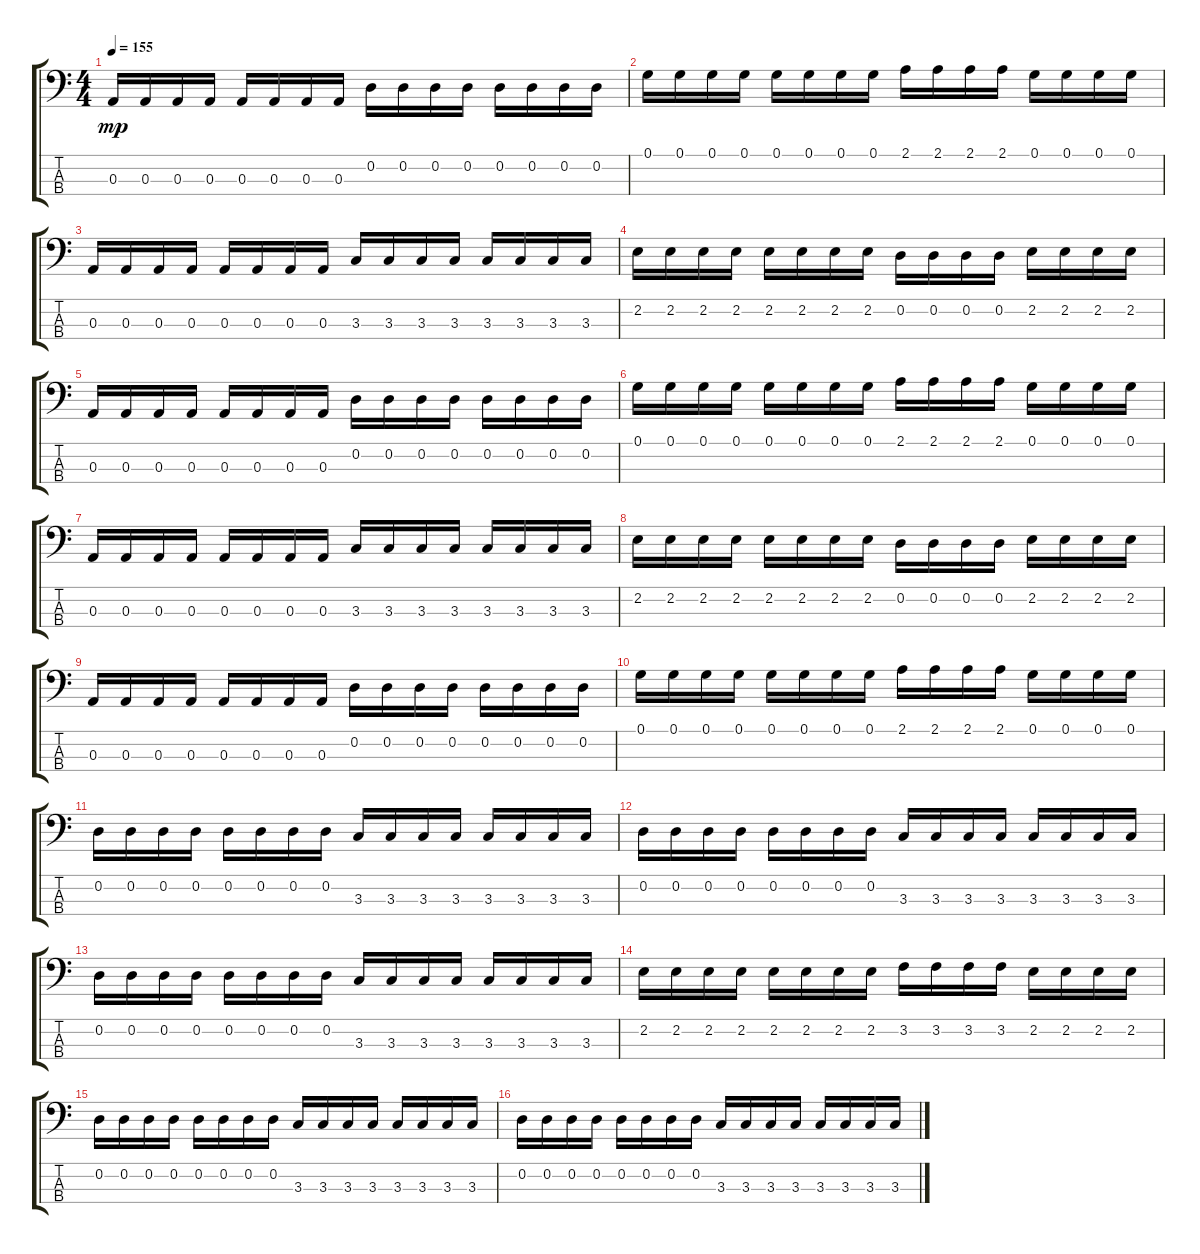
\track "" {instrument electricbasspick}
\staff {score tabs}
\tuning (G2 D2 A1 E1) {hide}
\ts (4 4)
\tempo 155
\clef f4
\ks c
0.3.16{dy mp} 0.3.16 0.3.16 0.3.16 0.3.16 0.3.16 0.3.16 0.3.16 0.2.16 0.2.16 0.2.16 0.2.16 0.2.16 0.2.16 0.2.16 0.2.16 |
0.1.16 0.1.16 0.1.16 0.1.16 0.1.16 0.1.16 0.1.16 0.1.16 2.1.16 2.1.16 2.1.16 2.1.16 0.1.16 0.1.16 0.1.16 0.1.16 |
0.3.16 0.3.16 0.3.16 0.3.16 0.3.16 0.3.16 0.3.16 0.3.16 3.3.16 3.3.16 3.3.16 3.3.16 3.3.16 3.3.16 3.3.16 3.3.16 |
2.2.16 2.2.16 2.2.16 2.2.16 2.2.16 2.2.16 2.2.16 2.2.16 0.2.16 0.2.16 0.2.16 0.2.16 2.2.16 2.2.16 2.2.16 2.2.16 |
0.3.16 0.3.16 0.3.16 0.3.16 0.3.16 0.3.16 0.3.16 0.3.16 0.2.16 0.2.16 0.2.16 0.2.16 0.2.16 0.2.16 0.2.16 0.2.16 |
0.1.16 0.1.16 0.1.16 0.1.16 0.1.16 0.1.16 0.1.16 0.1.16 2.1.16 2.1.16 2.1.16 2.1.16 0.1.16 0.1.16 0.1.16 0.1.16 |
0.3.16 0.3.16 0.3.16 0.3.16 0.3.16 0.3.16 0.3.16 0.3.16 3.3.16 3.3.16 3.3.16 3.3.16 3.3.16 3.3.16 3.3.16 3.3.16 |
2.2.16 2.2.16 2.2.16 2.2.16 2.2.16 2.2.16 2.2.16 2.2.16 0.2.16 0.2.16 0.2.16 0.2.16 2.2.16 2.2.16 2.2.16 2.2.16 |
0.3.16 0.3.16 0.3.16 0.3.16 0.3.16 0.3.16 0.3.16 0.3.16 0.2.16 0.2.16 0.2.16 0.2.16 0.2.16 0.2.16 0.2.16 0.2.16 |
0.1.16 0.1.16 0.1.16 0.1.16 0.1.16 0.1.16 0.1.16 0.1.16 2.1.16 2.1.16 2.1.16 2.1.16 0.1.16 0.1.16 0.1.16 0.1.16 |
0.2.16 0.2.16 0.2.16 0.2.16 0.2.16 0.2.16 0.2.16 0.2.16 3.3.16 3.3.16 3.3.16 3.3.16 3.3.16 3.3.16 3.3.16 3.3.16 |
0.2.16 0.2.16 0.2.16 0.2.16 0.2.16 0.2.16 0.2.16 0.2.16 3.3.16 3.3.16 3.3.16 3.3.16 3.3.16 3.3.16 3.3.16 3.3.16 |
0.2.16 0.2.16 0.2.16 0.2.16 0.2.16 0.2.16 0.2.16 0.2.16 3.3.16 3.3.16 3.3.16 3.3.16 3.3.16 3.3.16 3.3.16 3.3.16 |
2.2.16 2.2.16 2.2.16 2.2.16 2.2.16 2.2.16 2.2.16 2.2.16 3.2.16 3.2.16 3.2.16 3.2.16 2.2.16 2.2.16 2.2.16 2.2.16 |
0.2.16 0.2.16 0.2.16 0.2.16 0.2.16 0.2.16 0.2.16 0.2.16 3.3.16 3.3.16 3.3.16 3.3.16 3.3.16 3.3.16 3.3.16 3.3.16 |
0.2.16 0.2.16 0.2.16 0.2.16 0.2.16 0.2.16 0.2.16 0.2.16 3.3.16 3.3.16 3.3.16 3.3.16 3.3.16 3.3.16 3.3.16 3.3.16
